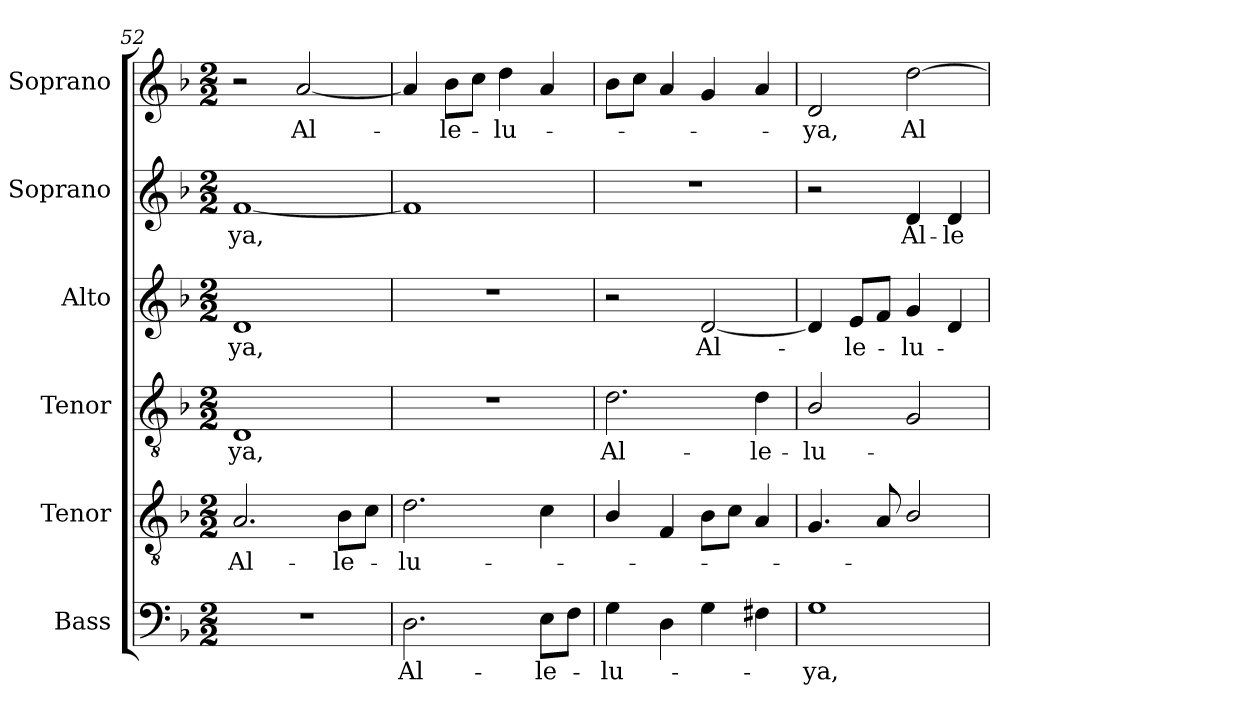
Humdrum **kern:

**kern	**text	**kern	**text	**kern	**text	**kern	**text	**kern	**text	**kern	**text
*part6	*part6	*part5	*part5	*part4	*part4	*part3	*part3	*part2	*part2	*part1	*part1
*staff6	*staff6	*staff5	*staff5	*staff4	*staff4	*staff3	*staff3	*staff2	*staff2	*staff1	*staff1
*I"Bass	*	*I"Tenor	*	*I"Tenor	*	*I"Alto	*	*I"Soprano	*	*I"Soprano	*
*I'B.	*	*I'T.	*	*I'T.	*	*I'A.	*	*I'S.	*	*I'S.	*
*clefF4	*	*clefGv2	*	*clefGv2	*	*clefG2	*	*clefG2	*	*clefG2	*
*	*	*ITrd7c12	*	*ITrd7c12	*	*	*	*	*	*	*
*k[b-]	*	*k[b-]	*	*k[b-]	*	*k[b-]	*	*k[b-]	*	*k[b-]	*
*F:	*	*F:	*	*F:	*	*F:	*	*F:	*	*F:	*
*M2/2	*	*M2/2	*	*M2/2	*	*M2/2	*	*M2/2	*	*M2/2	*
=52	=52	=52	=52	=52	=52	=52	=52	=52	=52	=52	=52
!	!	!	!LO:LY:b:color=#000000	!	!	!	!	!	!	!	!
!	!	!	!	!	!LO:LY:b:color=#000000	!	!	!	!	!	!
!	!	!	!	!	!	!	!LO:LY:b:color=#000000	!	!	!	!
!	!	!	!	!	!	!	!	!	!LO:LY:b:color=#000000	!	!
1r	.	2.AAi/	Al-	1DDi	-ya,	1di	-ya,	[1fi	-ya,	2r	.
!	!	!	!	!	!	!	!	!	!	!	!LO:LY:b:color=#000000
.	.	.	.	.	.	.	.	.	.	[2ai/	Al-
!	!	!	!LO:LY:b:color=#000000	!	!	!	!	!	!	!	!
.	.	8BB-i\L	-le-	.	.	.	.	.	.	.	.
.	.	8Ci\J	.	.	.	.	.	.	.	.	.
=53	=53	=53	=53	=53	=53	=53	=53	=53	=53	=53	=53
!	!LO:LY:b:color=#000000	!	!	!	!	!	!	!	!	!	!
!	!	!	!LO:LY:b:color=#000000	!	!	!	!	!	!	!	!
2.Di\	Al-	2.Di\	-lu-	1r	.	1r	.	1fi]	.	4ai/]	.
!	!	!	!	!	!	!	!	!	!	!	!LO:LY:b:color=#000000
.	.	.	.	.	.	.	.	.	.	8b-i\L	-le-
.	.	.	.	.	.	.	.	.	.	8cci\J	.
!	!	!	!	!	!	!	!	!	!	!	!LO:LY:b:color=#000000
.	.	.	.	.	.	.	.	.	.	4ddi\	-lu-
!	!LO:LY:b:color=#000000	!	!	!	!	!	!	!	!	!	!
8Ei\L	-le-	4Ci\	.	.	.	.	.	.	.	4ai/	.
8Fi\J	.	.	.	.	.	.	.	.	.	.	.
=54	=54	=54	=54	=54	=54	=54	=54	=54	=54	=54	=54
!	!LO:LY:b:color=#000000	!	!	!	!	!	!	!	!	!	!
!	!	!	!	!	!LO:LY:b:color=#000000	!	!	!	!	!	!
4Gi\	-lu-	4BB-i/	.	2.Di\	Al-	2r	.	1r	.	8b-i\L	.
.	.	.	.	.	.	.	.	.	.	8cci\J	.
4Di\	.	4FFi/	.	.	.	.	.	.	.	4ai/	.
!	!	!	!	!	!	!	!LO:LY:b:color=#000000	!	!	!	!
4Gi\	.	8BB-i\L	.	.	.	[2di/	Al-	.	.	4gi/	.
.	.	8Ci\J	.	.	.	.	.	.	.	.	.
!	!	!	!	!	!LO:LY:b:color=#000000	!	!	!	!	!	!
4F#Xi\	.	4AAi/	.	4Di\	-le-	.	.	.	.	4ai/	.
=55	=55	=55	=55	=55	=55	=55	=55	=55	=55	=55	=55
!	!LO:LY:b:color=#000000	!	!	!	!	!	!	!	!	!	!
!	!	!	!	!	!LO:LY:b:color=#000000	!	!	!	!	!	!
!	!	!	!	!	!	!	!	!	!	!	!LO:LY:b:color=#000000
1Gi	-ya,	4.GGi/	.	2BB-i/	-lu-	4di/]	.	2r	.	2di/	-ya,
!	!	!	!	!	!	!	!LO:LY:b:color=#000000	!	!	!	!
.	.	.	.	.	.	8ei/L	-le-	.	.	.	.
.	.	8AAi/	.	.	.	8fi/J	.	.	.	.	.
!	!	!	!	!	!	!	!LO:LY:b:color=#000000	!	!	!	!
!	!	!	!	!	!	!	!	!	!LO:LY:b:color=#000000	!	!
!	!	!	!	!	!	!	!	!	!	!	!LO:LY:b:color=#000000
.	.	2BB-i/	.	2GGi/	.	4gi/	-lu-	4di/	Al-	[2ddi\	Al-
!	!	!	!	!	!	!	!	!	!LO:LY:b:color=#000000	!	!
.	.	.	.	.	.	4di/	.	4di/	-le-	.	.
=	=	=	=	=	=	=	=	=	=	=	=
*-	*-	*-	*-	*-	*-	*-	*-	*-	*-	*-	*-
